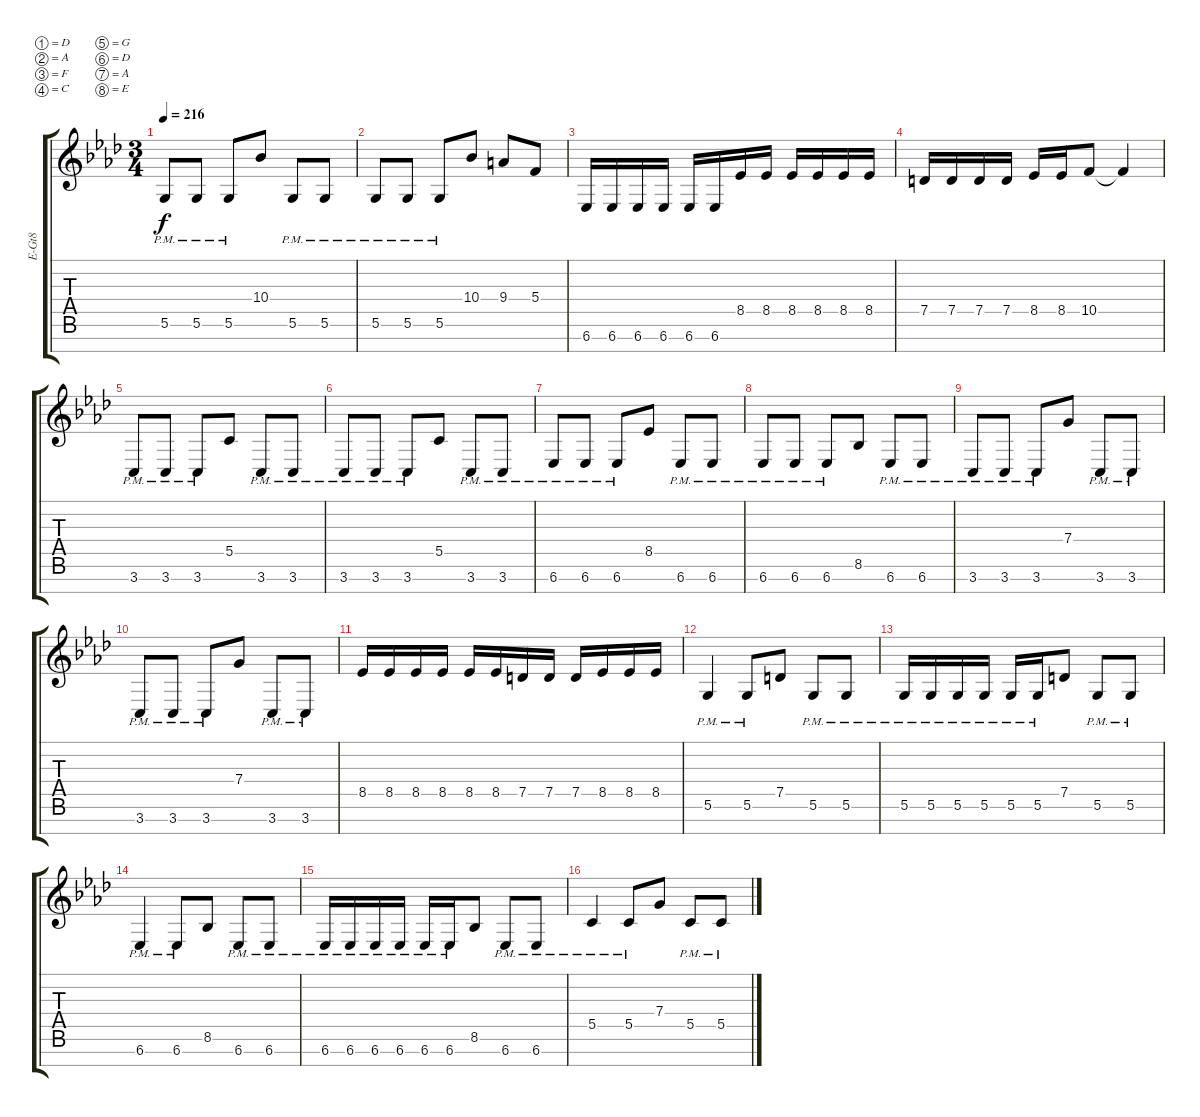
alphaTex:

\bracketExtendMode groupsimilarinstruments
\otherSystemsTrackNameOrientation horizontal
\track ("Simon Girard" "E-Gt8") {instrument distortionguitar}
\staff {score tabs}
\tuning (D4 A3 F3 C3 G2 D2 A1 E1)
\ts (3 4)
\section ("" "")
\tempo 216
\clef g2
\ks ab
5.6{pm acc forcenatural}.8{dy f beam Up} 5.6{pm acc forcenatural}.8{beam Up} 5.6{pm acc forcenatural}.8{beam Up} 10.4{acc forcenatural}.8{beam Up} 5.6{pm acc forcenatural}.8{beam Up} 5.6{pm acc forcenatural}.8{beam Up} |
5.6{pm acc forcenatural}.8{beam Up} 5.6{pm acc forcenatural}.8{beam Up} 5.6{pm acc forcenatural}.8{beam Up} 10.4{acc forcenatural}.8{beam Up} 9.4{acc forcenatural}.8{beam Up} 5.4{acc forcenatural}.8{beam Up} |
6.7{acc forcenatural}.16{beam Up} 6.7{acc forcenatural}.16{beam Up} 6.7{acc forcenatural}.16{beam Up} 6.7{acc forcenatural}.16{beam Up} 6.7{acc forcenatural}.16{beam Up} 6.7{acc forcenatural}.16{beam Up} 8.5{acc forcenatural}.16{beam Up} 8.5{acc forcenatural}.16{beam Up} 8.5{acc forcenatural}.16{beam Up} 8.5{acc forcenatural}.16{beam Up} 8.5{acc forcenatural}.16{beam Up} 8.5{acc forcenatural}.16{beam Up} |
7.5{acc forcenatural}.16{beam Up} 7.5{acc forcenatural}.16{beam Up} 7.5{acc forcenatural}.16{beam Up} 7.5{acc forcenatural}.16{beam Up} 8.5{acc forcenatural}.16{beam Up} 8.5{acc forcenatural}.16{beam Up} 10.5{acc forcenatural}.8{beam Up} 10.5{t acc forcenatural}.4{beam Up} |
3.7{pm acc forcenatural}.8{beam Up} 3.7{pm acc forcenatural}.8{beam Up} 3.7{pm acc forcenatural}.8{beam Up} 5.5{acc forcenatural}.8{beam Up} 3.7{pm acc forcenatural}.8{beam Up} 3.7{pm acc forcenatural}.8{beam Up} |
3.7{pm acc forcenatural}.8{beam Up} 3.7{pm acc forcenatural}.8{beam Up} 3.7{pm acc forcenatural}.8{beam Up} 5.5{acc forcenatural}.8{beam Up} 3.7{pm acc forcenatural}.8{beam Up} 3.7{pm acc forcenatural}.8{beam Up} |
6.7{pm acc forcenatural}.8{beam Up} 6.7{pm acc forcenatural}.8{beam Up} 6.7{pm acc forcenatural}.8{beam Up} 8.5{acc forcenatural}.8{beam Up} 6.7{pm acc forcenatural}.8{beam Up} 6.7{pm acc forcenatural}.8{beam Up} |
6.7{pm acc forcenatural}.8{beam Up} 6.7{pm acc forcenatural}.8{beam Up} 6.7{pm acc forcenatural}.8{beam Up} 8.6{acc forcenatural}.8{beam Up} 6.7{pm acc forcenatural}.8{beam Up} 6.7{pm acc forcenatural}.8{beam Up} |
3.7{pm acc forcenatural}.8{beam Up} 3.7{pm acc forcenatural}.8{beam Up} 3.7{pm acc forcenatural}.8{beam Up} 7.4{acc forcenatural}.8{beam Up} 3.7{pm acc forcenatural}.8{beam Up} 3.7{pm acc forcenatural}.8{beam Up} |
3.7{pm acc forcenatural}.8{beam Up} 3.7{pm acc forcenatural}.8{beam Up} 3.7{pm acc forcenatural}.8{beam Up} 7.4{acc forcenatural}.8{beam Up} 3.7{pm acc forcenatural}.8{beam Up} 3.7{pm acc forcenatural}.8{beam Up} |
8.5{acc forcenatural}.16{beam Up} 8.5{acc forcenatural}.16{beam Up} 8.5{acc forcenatural}.16{beam Up} 8.5{acc forcenatural}.16{beam Up} 8.5{acc forcenatural}.16{beam Up} 8.5{acc forcenatural}.16{beam Up} 7.5{acc forcenatural}.16{beam Up} 7.5{acc forcenatural}.16{beam Up} 7.5{acc forcenatural}.16{beam Up} 8.5{acc forcenatural}.16{beam Up} 8.5{acc forcenatural}.16{beam Up} 8.5{acc forcenatural}.16{beam Up} |
5.6{pm acc forcenatural}.4{beam Up} 5.6{pm acc forcenatural}.8{beam Up} 7.5{acc forcenatural}.8{beam Up} 5.6{pm acc forcenatural}.8{beam Up} 5.6{pm acc forcenatural}.8{beam Up} |
5.6{pm acc forcenatural}.16{beam Up} 5.6{pm acc forcenatural}.16{beam Up} 5.6{pm acc forcenatural}.16{beam Up} 5.6{pm acc forcenatural}.16{beam Up} 5.6{pm acc forcenatural}.16{beam Up} 5.6{pm acc forcenatural}.16{beam Up} 7.5{acc forcenatural}.8{beam Up} 5.6{pm acc forcenatural}.8{beam Up} 5.6{pm acc forcenatural}.8{beam Up} |
6.7{pm acc forcenatural}.4{beam Up} 6.7{pm acc forcenatural}.8{beam Up} 8.6{acc forcenatural}.8{beam Up} 6.7{pm acc forcenatural}.8{beam Up} 6.7{pm acc forcenatural}.8{beam Up} |
6.7{pm acc forcenatural}.16{beam Up} 6.7{pm acc forcenatural}.16{beam Up} 6.7{pm acc forcenatural}.16{beam Up} 6.7{pm acc forcenatural}.16{beam Up} 6.7{pm acc forcenatural}.16{beam Up} 6.7{pm acc forcenatural}.16{beam Up} 8.6{acc forcenatural}.8{beam Up} 6.7{pm acc forcenatural}.8{beam Up} 6.7{pm acc forcenatural}.8{beam Up} |
5.5{pm acc forcenatural}.4{beam Up} 5.5{pm acc forcenatural}.8{beam Up} 7.4{acc forcenatural}.8{beam Up} 5.5{pm acc forcenatural}.8{beam Up} 5.5{pm acc forcenatural}.8{beam Up}
